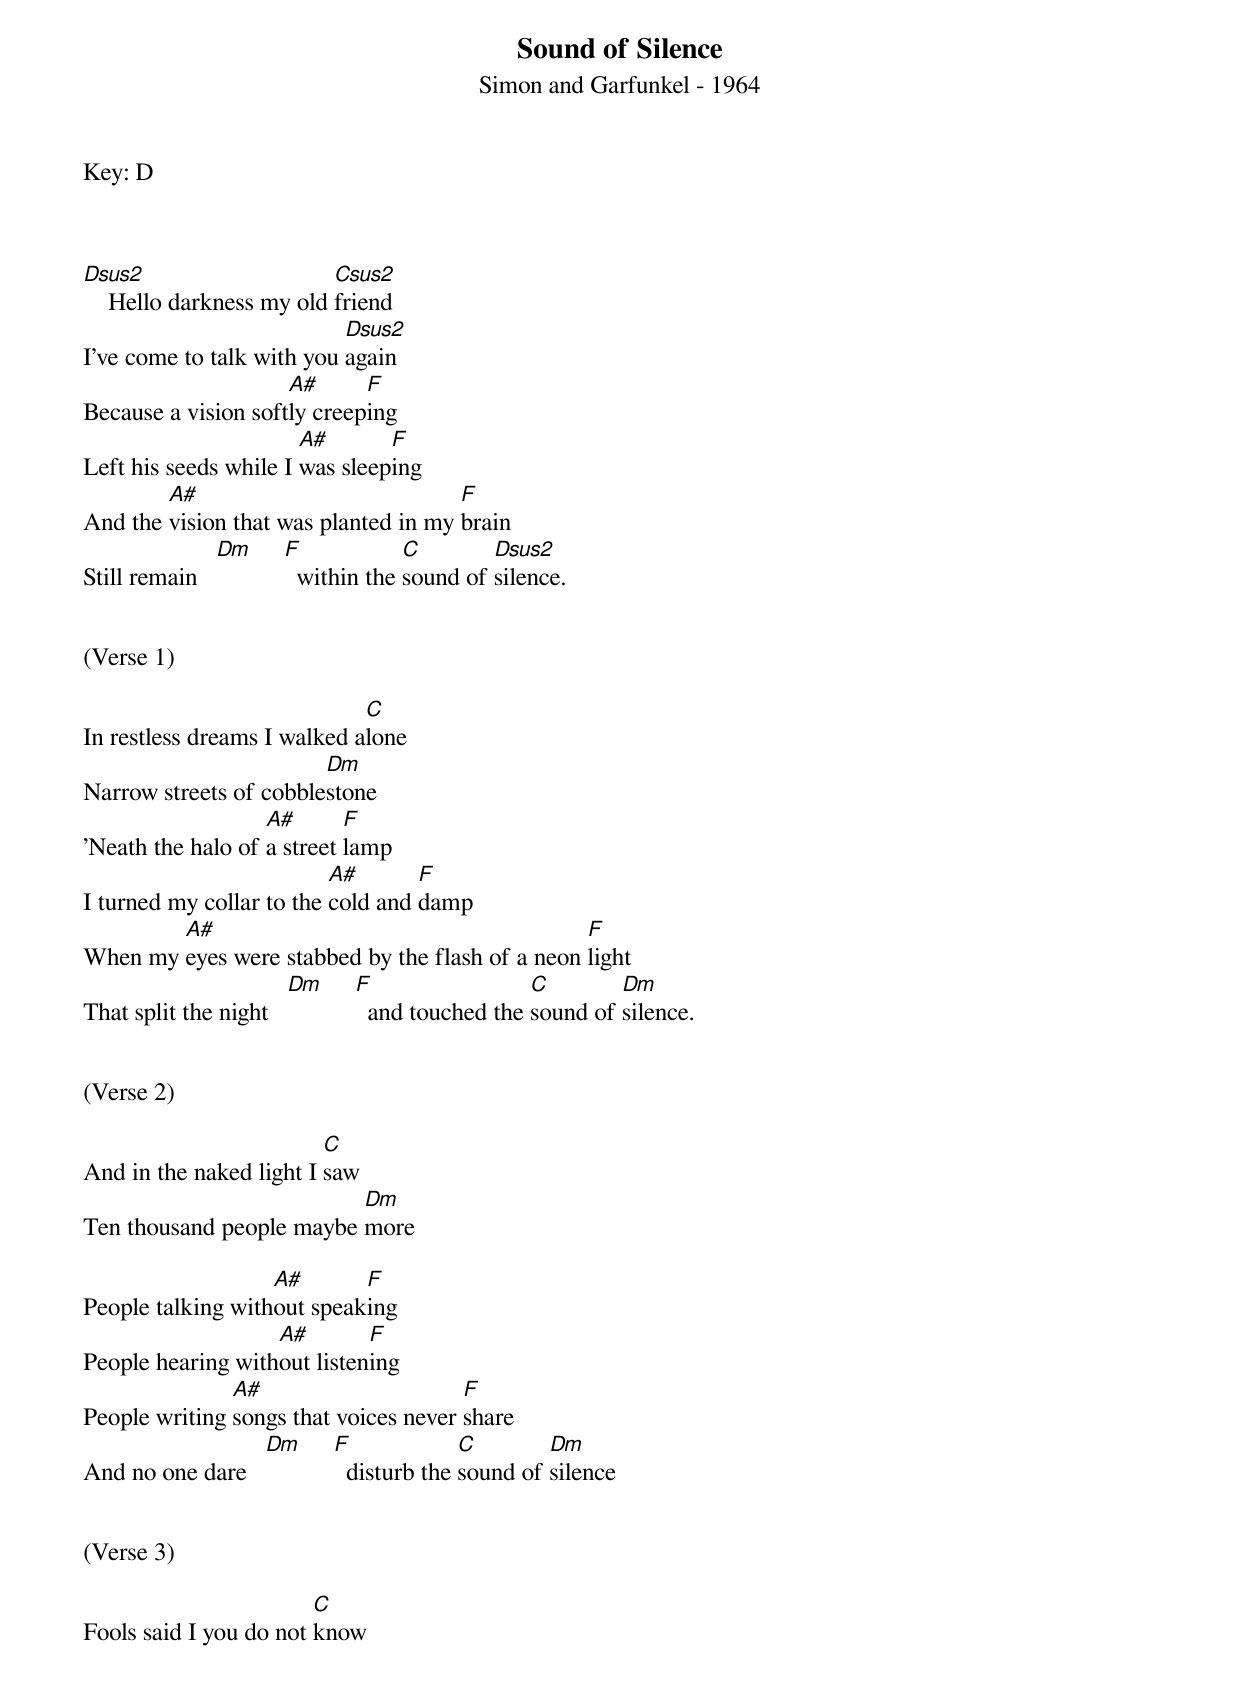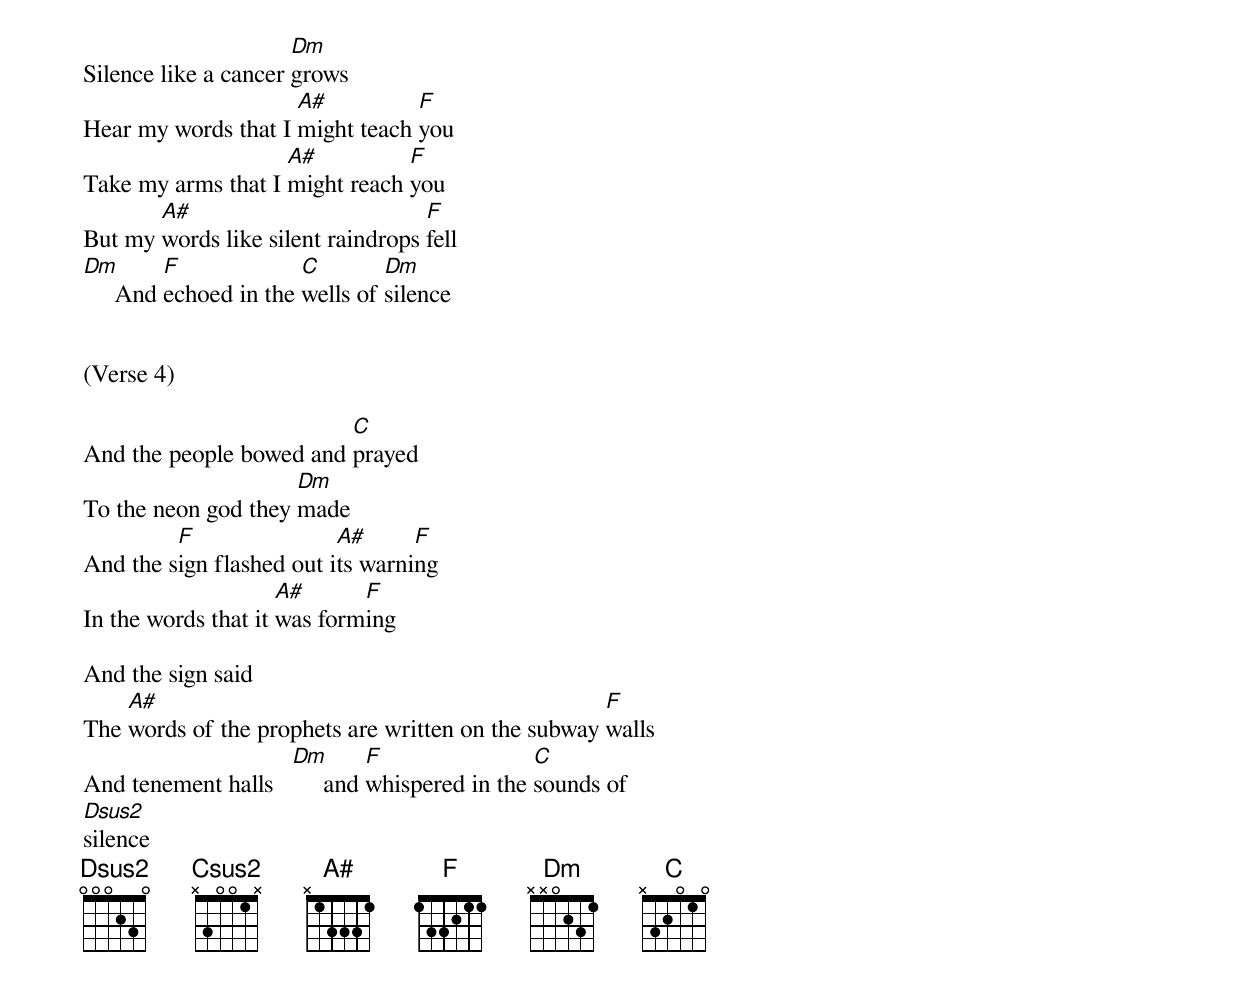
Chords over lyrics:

Sound of Silence
Simon and Garfunkel - 1964
Key: D



Dsus2                     Csus2
    Hello darkness my old friend
                           Dsus2
I've come to talk with you again
                     A#      F
Because a vision softly creeping
                       A#       F
Left his seeds while I was sleeping
        A#                            F
And the vision that was planted in my brain
               Dm   F            C        Dsus2
Still remain          within the sound of silence.


(Verse 1)

                             C
In restless dreams I walked alone
                        Dm
Narrow streets of cobblestone
                   A#       F
'Neath the halo of a street lamp
                          A#       F
I turned my collar to the cold and damp
        A#                                       F
When my eyes were stabbed by the flash of a neon light
                       Dm   F                 C        Dm
That split the night          and touched the sound of silence.


(Verse 2)

                         C
And in the naked light I saw
                          Dm
Ten thousand people maybe more

                   A#       F
People talking without speaking
                   A#        F
People hearing without listening
               A#                      F
People writing songs that voices never share
                  Dm   F             C        Dm
And no one dare          disturb the sound of silence


(Verse 3)

                        C
Fools said I you do not know
                      Dm
Silence like a cancer grows
                     A#          F
Hear my words that I might teach you
                    A#          F
Take my arms that I might reach you
       A#                          F
But my words like silent raindrops fell
Dm       F             C        Dm
     And echoed in the wells of silence


(Verse 4)

                         C
And the people bowed and prayed
                     Dm
To the neon god they made
         F                A#      F
And the sign flashed out its warning
                     A#      F
In the words that it was forming

And the sign said
    A#                                              F
The words of the prophets are written on the subway walls
                     Dm       F                C
And tenement halls        and whispered in the sounds of
Dsus2
silence
